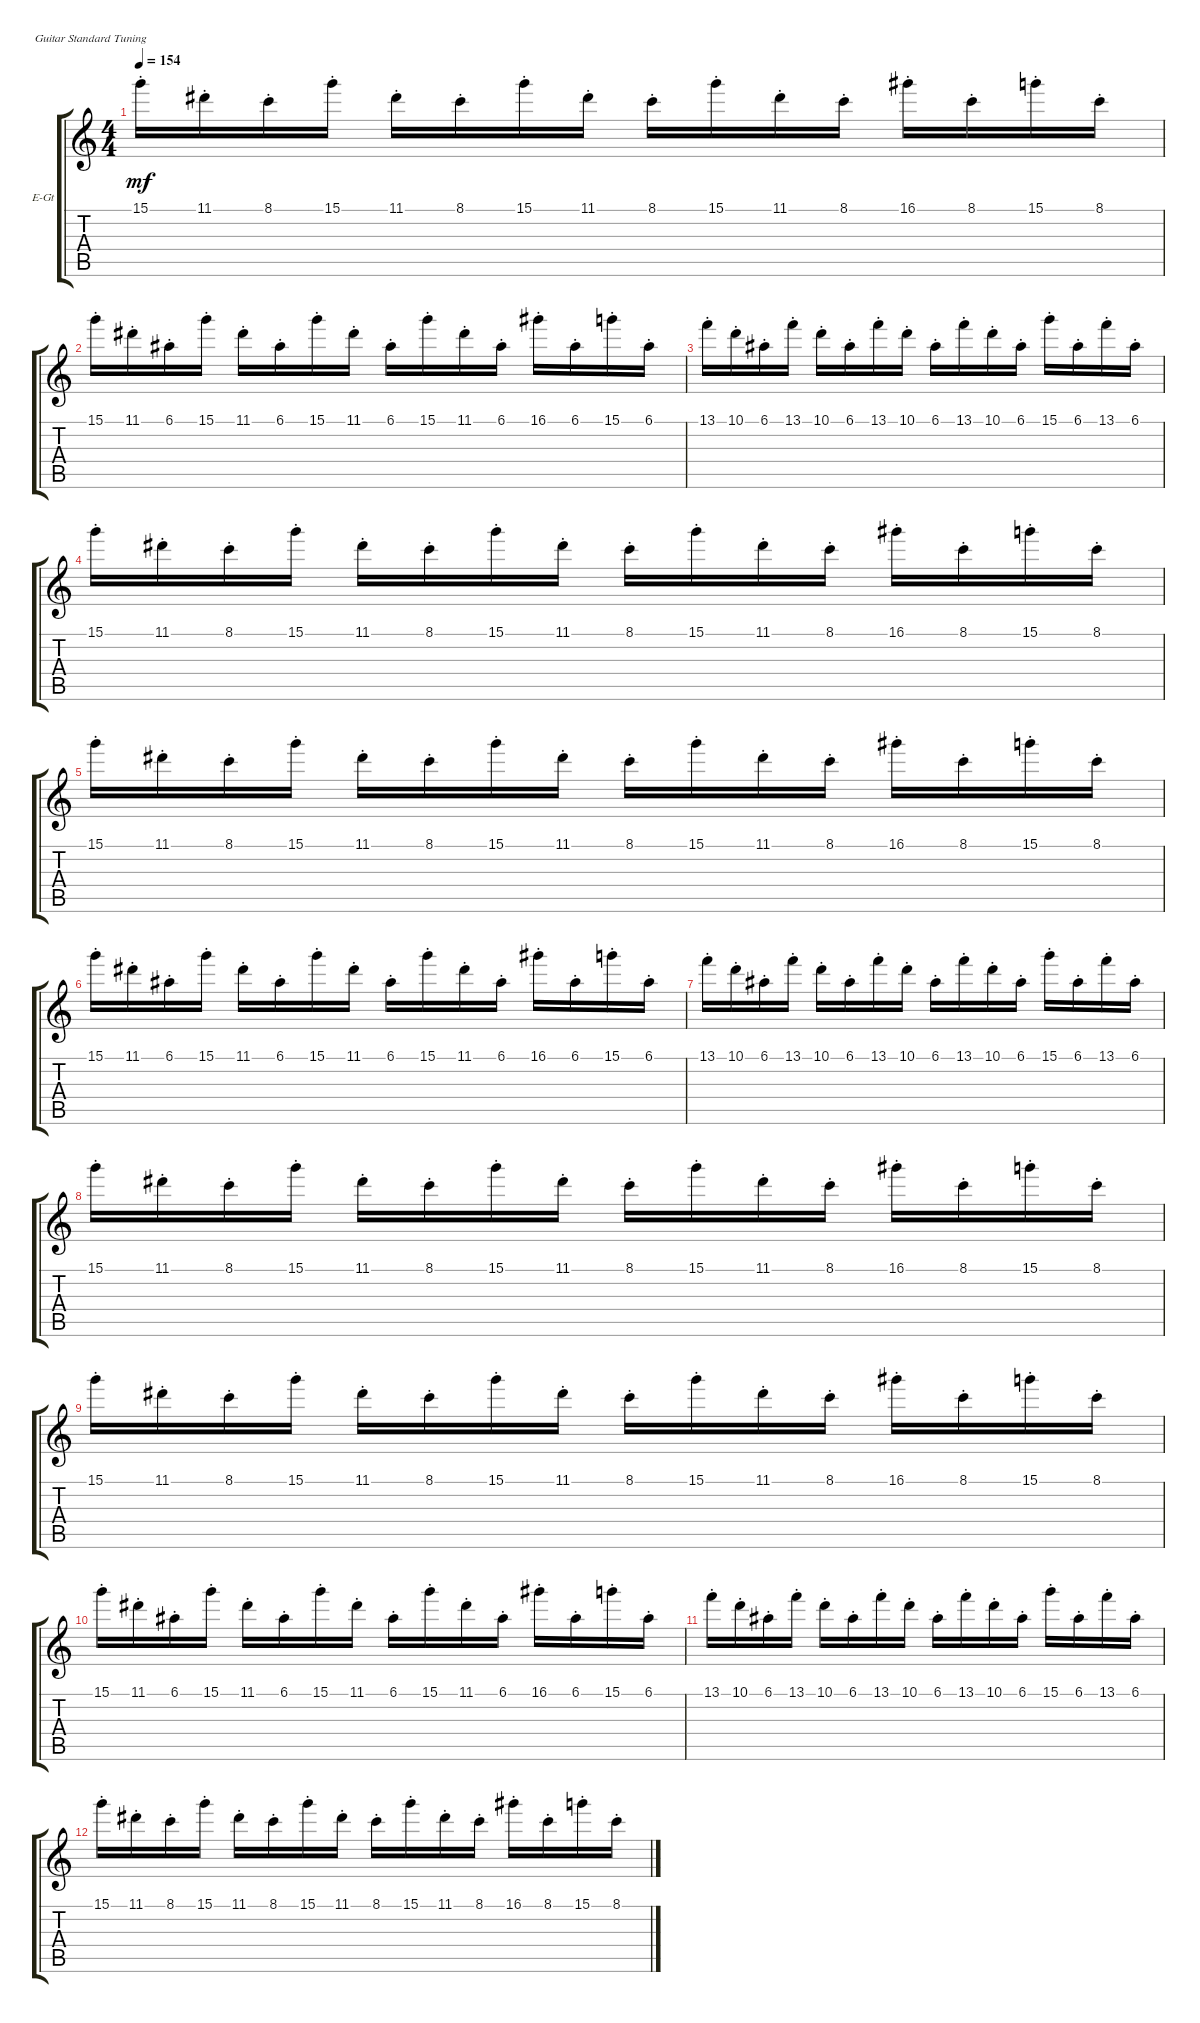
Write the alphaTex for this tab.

\bracketExtendMode groupsimilarinstruments
\firstSystemTrackNameOrientation horizontal
\otherSystemsTrackNameOrientation horizontal
\track ("Rhythm" "E-Gt") {instrument distortionguitar}
\staff {score tabs}
\tuning (E4 B3 G3 D3 A2 E2)
\ts (4 4)
\tempo 154
\clef g2
\ks c
15.1{st}.16{dy mf} 11.1{st}.16 8.1{st}.16 15.1{st}.16 11.1{st}.16 8.1{st}.16 15.1{st}.16 11.1{st}.16 8.1{st}.16 15.1{st}.16 11.1{st}.16 8.1{st}.16 16.1{st}.16 8.1{st}.16 15.1{st}.16 8.1{st}.16 |
15.1{st}.16 11.1{st}.16 6.1{st}.16 15.1{st}.16 11.1{st}.16 6.1{st}.16 15.1{st}.16 11.1{st}.16 6.1{st}.16 15.1{st}.16 11.1{st}.16 6.1{st}.16 16.1{st}.16 6.1{st}.16 15.1{st}.16 6.1{st}.16 |
13.1{st}.16 10.1{st}.16 6.1{st}.16 13.1{st}.16 10.1{st}.16 6.1{st}.16 13.1{st}.16 10.1{st}.16 6.1{st}.16 13.1{st}.16 10.1{st}.16 6.1{st}.16 15.1{st}.16 6.1{st}.16 13.1{st}.16 6.1{st}.16 |
15.1{st}.16 11.1{st}.16 8.1{st}.16 15.1{st}.16 11.1{st}.16 8.1{st}.16 15.1{st}.16 11.1{st}.16 8.1{st}.16 15.1{st}.16 11.1{st}.16 8.1{st}.16 16.1{st}.16 8.1{st}.16 15.1{st}.16 8.1{st}.16 |
15.1{st}.16 11.1{st}.16 8.1{st}.16 15.1{st}.16 11.1{st}.16 8.1{st}.16 15.1{st}.16 11.1{st}.16 8.1{st}.16 15.1{st}.16 11.1{st}.16 8.1{st}.16 16.1{st}.16 8.1{st}.16 15.1{st}.16 8.1{st}.16 |
15.1{st}.16 11.1{st}.16 6.1{st}.16 15.1{st}.16 11.1{st}.16 6.1{st}.16 15.1{st}.16 11.1{st}.16 6.1{st}.16 15.1{st}.16 11.1{st}.16 6.1{st}.16 16.1{st}.16 6.1{st}.16 15.1{st}.16 6.1{st}.16 |
13.1{st}.16 10.1{st}.16 6.1{st}.16 13.1{st}.16 10.1{st}.16 6.1{st}.16 13.1{st}.16 10.1{st}.16 6.1{st}.16 13.1{st}.16 10.1{st}.16 6.1{st}.16 15.1{st}.16 6.1{st}.16 13.1{st}.16 6.1{st}.16 |
15.1{st}.16 11.1{st}.16 8.1{st}.16 15.1{st}.16 11.1{st}.16 8.1{st}.16 15.1{st}.16 11.1{st}.16 8.1{st}.16 15.1{st}.16 11.1{st}.16 8.1{st}.16 16.1{st}.16 8.1{st}.16 15.1{st}.16 8.1{st}.16 |
15.1{st}.16 11.1{st}.16 8.1{st}.16 15.1{st}.16 11.1{st}.16 8.1{st}.16 15.1{st}.16 11.1{st}.16 8.1{st}.16 15.1{st}.16 11.1{st}.16 8.1{st}.16 16.1{st}.16 8.1{st}.16 15.1{st}.16 8.1{st}.16 |
15.1{st}.16 11.1{st}.16 6.1{st}.16 15.1{st}.16 11.1{st}.16 6.1{st}.16 15.1{st}.16 11.1{st}.16 6.1{st}.16 15.1{st}.16 11.1{st}.16 6.1{st}.16 16.1{st}.16 6.1{st}.16 15.1{st}.16 6.1{st}.16 |
13.1{st}.16 10.1{st}.16 6.1{st}.16 13.1{st}.16 10.1{st}.16 6.1{st}.16 13.1{st}.16 10.1{st}.16 6.1{st}.16 13.1{st}.16 10.1{st}.16 6.1{st}.16 15.1{st}.16 6.1{st}.16 13.1{st}.16 6.1{st}.16 |
15.1{st}.16 11.1{st}.16 8.1{st}.16 15.1{st}.16 11.1{st}.16 8.1{st}.16 15.1{st}.16 11.1{st}.16 8.1{st}.16 15.1{st}.16 11.1{st}.16 8.1{st}.16 16.1{st}.16 8.1{st}.16 15.1{st}.16 8.1{st}.16
